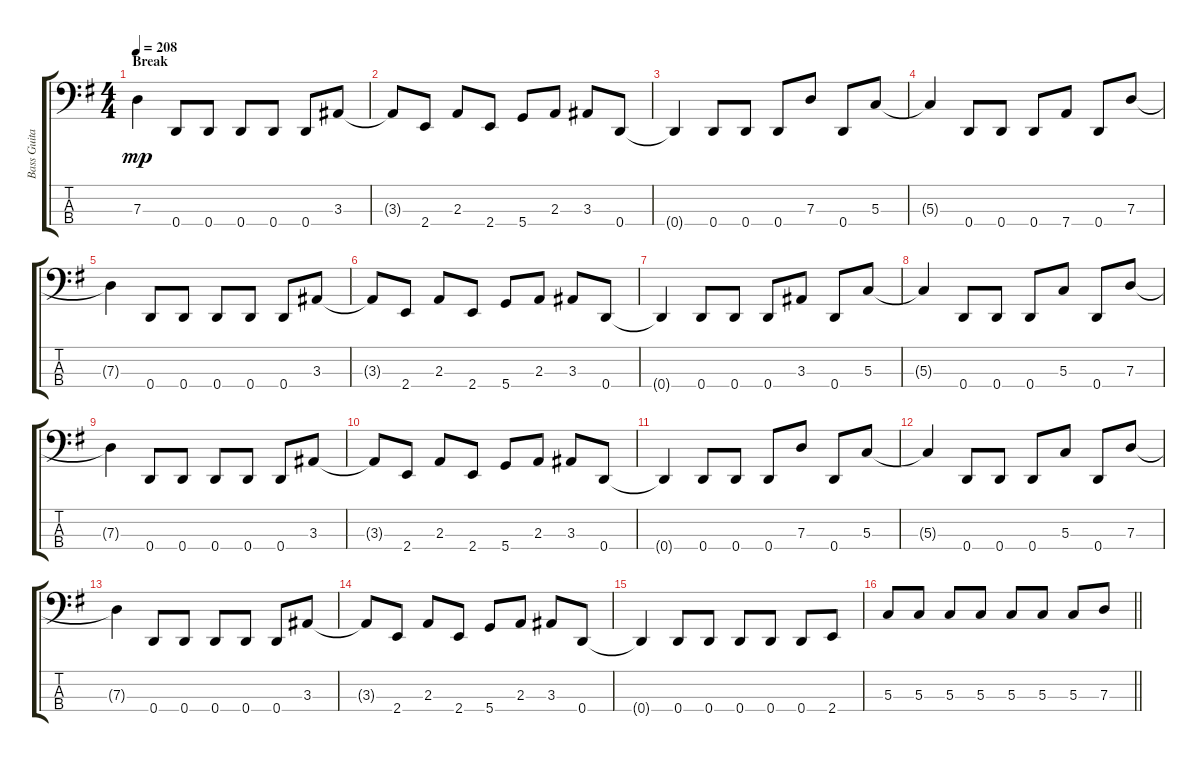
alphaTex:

\track ("Bass Guitar" "Bass Guita") {instrument electricbassfinger}
\staff {score tabs}
\tuning (F2 C2 G1 D1) {hide}
\ts (4 4)
\section ("" "Break")
\tempo 208
\clef f4
\ks g
7.3.4{dy mp} 0.4.8 0.4.8 0.4.8 0.4.8 0.4.8 3.3.8 |
3.3{t}.8 2.4.8 2.3.8 2.4.8 5.4.8 2.3.8 3.3.8 0.4.8 |
0.4{t}.4 0.4.8 0.4.8 0.4.8 7.3.8 0.4.8 5.3.8 |
5.3{t}.4 0.4.8 0.4.8 0.4.8 7.4.8 0.4.8 7.3.8 |
7.3{t}.4 0.4.8 0.4.8 0.4.8 0.4.8 0.4.8 3.3.8 |
3.3{t}.8 2.4.8 2.3.8 2.4.8 5.4.8 2.3.8 3.3.8 0.4.8 |
0.4{t}.4 0.4.8 0.4.8 0.4.8 3.3.8 0.4.8 5.3.8 |
5.3{t}.4 0.4.8 0.4.8 0.4.8 5.3.8 0.4.8 7.3.8 |
7.3{t}.4 0.4.8 0.4.8 0.4.8 0.4.8 0.4.8 3.3.8 |
3.3{t}.8 2.4.8 2.3.8 2.4.8 5.4.8 2.3.8 3.3.8 0.4.8 |
0.4{t}.4 0.4.8 0.4.8 0.4.8 7.3.8 0.4.8 5.3.8 |
5.3{t}.4 0.4.8 0.4.8 0.4.8 5.3.8 0.4.8 7.3.8 |
7.3{t}.4 0.4.8 0.4.8 0.4.8 0.4.8 0.4.8 3.3.8 |
3.3{t}.8 2.4.8 2.3.8 2.4.8 5.4.8 2.3.8 3.3.8 0.4.8 |
0.4{t}.4 0.4.8 0.4.8 0.4.8 0.4.8 0.4.8 2.4.8 |
\barLineRight lightlight
5.3.8 5.3.8 5.3.8 5.3.8 5.3.8 5.3.8 5.3.8 7.3.8
